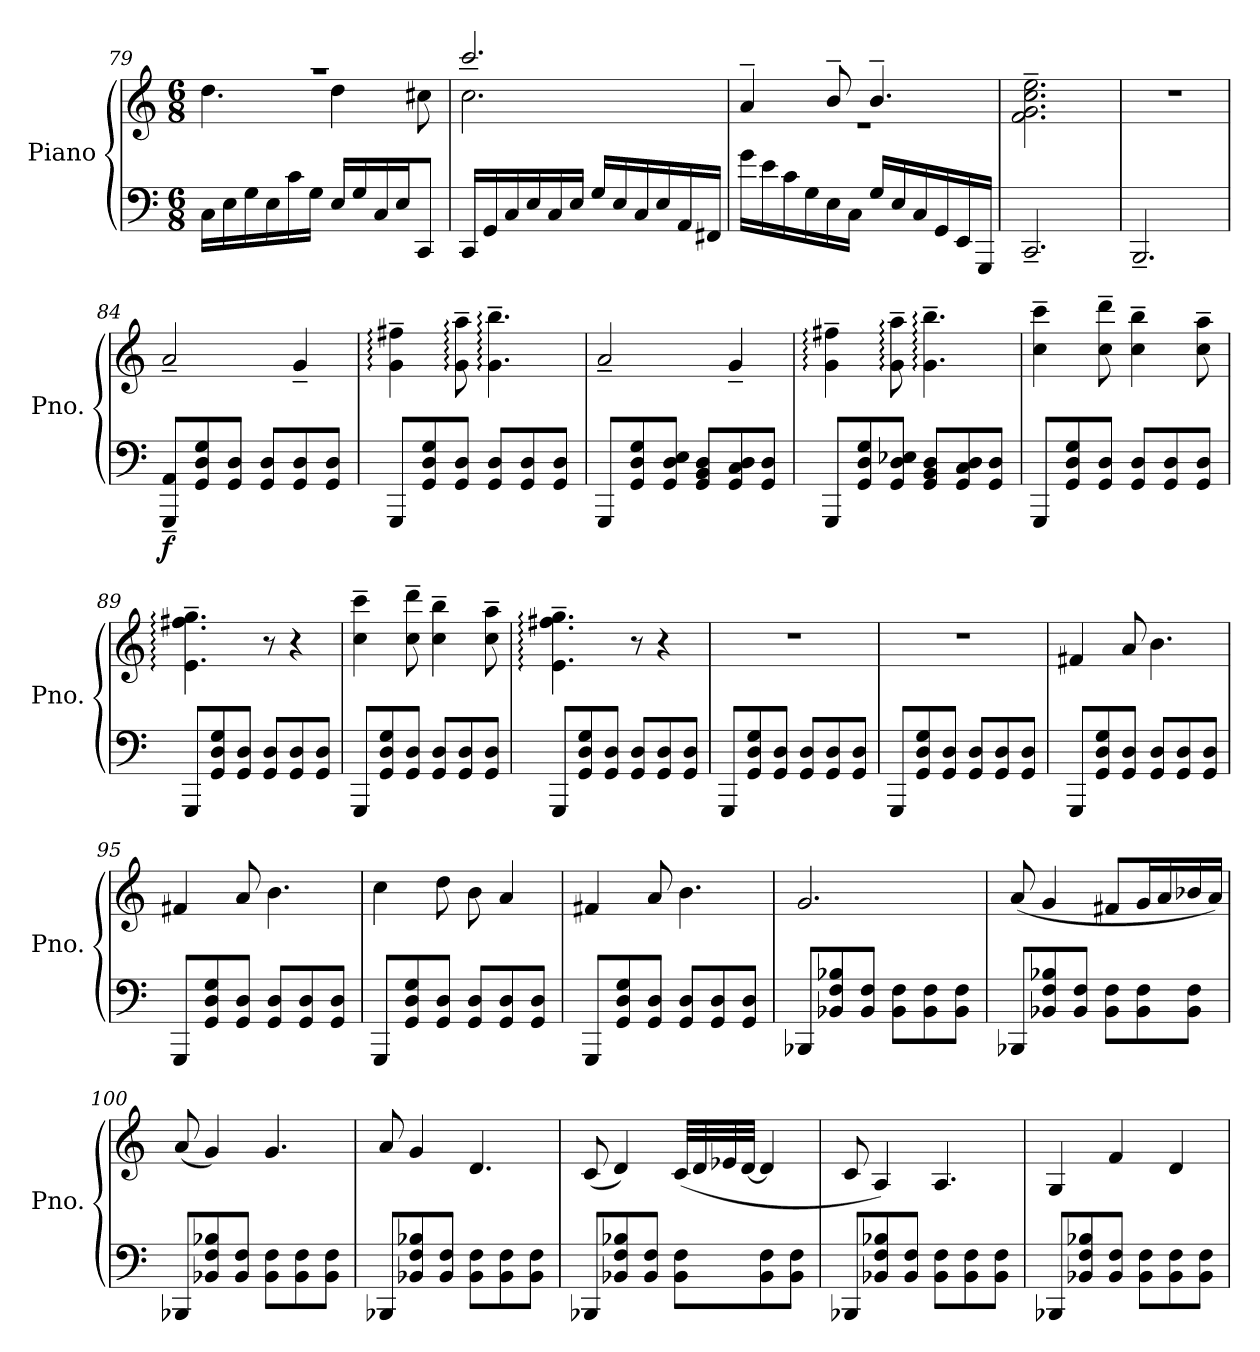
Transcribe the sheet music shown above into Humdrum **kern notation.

**kern	**kern	**dynam
*part1	*part1	*part1
*staff2	*staff1	*staff1/2
*I"Piano	*	*
*I'Pno.	*	*
!!LO:LB:g=z
*clefF4	*clefG2	*
*k[]	*k[]	*
*M6/8	*M6/8	*
=79	=79	=79
*	*^	*
16C\LL	2.r	4.dd\	.
16E\	.	.	.
16G\	.	.	.
16E\	.	.	.
16c\	.	.	.
16G\JJ	.	.	.
16E/LL	.	4dd\	.
16G/	.	.	.
16C/	.	.	.
16E/J	.	.	.
8CC/J	.	8cc#X\	.
=80	=80	=80	=80
16CC/LL	2.ccc/	2.cc\	.
16GG/	.	.	.
16C/	.	.	.
16E/	.	.	.
16C/	.	.	.
16E/JJ	.	.	.
16G/LL	.	.	.
16E/	.	.	.
16C/	.	.	.
16E/	.	.	.
16AA/	.	.	.
16FF#X/JJ	.	.	.
=81	=81	=81	=81
16g\LL	4a~/	2.r	.
16e\	.	.	.
16c\	.	.	.
16G\	.	.	.
16E\	8b~/	.	.
16C\JJ	.	.	.
16G/LL	4.b~/	.	.
16E/	.	.	.
16C/	.	.	.
16GG/	.	.	.
16EE/	.	.	.
16GGG/JJ	.	.	.
*	*v	*v	*
=82	=82	=82
2.CC~/	2.f\~ 2.g\~ 2.cc\~ 2.ee\~	.
=83	=83	=83
2.BBB~/	2.r	.
=84	=84	=84
*	*MM90	*
!	!	!LO:DY:b=2
8GGG/~ 8AA/~L	2a~/	f
8GG/ 8D/ 8G/	.	.
8GG/ 8D/J	.	.
8GG/ 8D/L	.	.
8GG/ 8D/	4g~/	.
8GG/ 8D/J	.	.
=85	=85	=85
8GGG/L	4g\:~ 4ff#X\:~	.
8GG/ 8D/ 8G/	.	.
8GG/ 8D/J	8g\:~ 8aa\:~	.
8GG/ 8D/L	4.g\:~ 4.bb\:~	.
8GG/ 8D/	.	.
8GG/ 8D/J	.	.
=86	=86	=86
8GGG/L	2a~/	.
8GG/ 8D/ 8G/	.	.
8GG/ 8D/ 8E/J	.	.
8GG/ 8BB/ 8D/L	.	.
8GG/ 8C/ 8D/	4g~/	.
8GG/ 8D/J	.	.
!!LO:LB:g=z
=87	=87	=87
8GGG/L	4g\:~ 4ff#X\:~	.
8GG/ 8D/ 8G/	.	.
8GG/ 8D/ 8E-X/J	8g\:~ 8aa\:~	.
8GG/ 8BB/ 8D/L	4.g\:~ 4.bb\:~	.
8GG/ 8C/ 8D/	.	.
8GG/ 8D/J	.	.
=88	=88	=88
8GGG/L	4cc\~ 4ccc\~	.
8GG/ 8D/ 8G/	.	.
8GG/ 8D/J	8cc\~ 8ddd\~	.
8GG/ 8D/L	4cc\~ 4bb\~	.
8GG/ 8D/	.	.
8GG/ 8D/J	8cc\~ 8aa\~	.
=89	=89	=89
8GGG/L	4.e\:~ 4.ff#X\:~ 4.gg\:~	.
8GG/ 8D/ 8G/	.	.
8GG/ 8D/J	.	.
8GG/ 8D/L	8r	.
8GG/ 8D/	4r	.
8GG/ 8D/J	.	.
=90	=90	=90
8GGG/L	4cc\~ 4ccc\~	.
8GG/ 8D/ 8G/	.	.
8GG/ 8D/J	8cc\~ 8ddd\~	.
8GG/ 8D/L	4cc\~ 4bb\~	.
8GG/ 8D/	.	.
8GG/ 8D/J	8cc\~ 8aa\~	.
=91	=91	=91
8GGG/L	4.e\:~ 4.ff#X\:~ 4.gg\:~	.
8GG/ 8D/ 8G/	.	.
8GG/ 8D/J	.	.
8GG/ 8D/L	8r	.
8GG/ 8D/	4r	.
8GG/ 8D/J	.	.
=92	=92	=92
8GGG/L	2.r	.
8GG/ 8D/ 8G/	.	.
8GG/ 8D/J	.	.
8GG/ 8D/L	.	.
8GG/ 8D/	.	.
8GG/ 8D/J	.	.
=93	=93	=93
8GGG/L	2.r	.
8GG/ 8D/ 8G/	.	.
8GG/ 8D/J	.	.
8GG/ 8D/L	.	.
8GG/ 8D/	.	.
8GG/ 8D/J	.	.
=94	=94	=94
8GGG/L	4f#X/	.
8GG/ 8D/ 8G/	.	.
8GG/ 8D/J	8a/	.
8GG/ 8D/L	4.b\	.
8GG/ 8D/	.	.
8GG/ 8D/J	.	.
=95	=95	=95
8GGG/L	4f#X/	.
8GG/ 8D/ 8G/	.	.
8GG/ 8D/J	8a/	.
8GG/ 8D/L	4.b\	.
8GG/ 8D/	.	.
8GG/ 8D/J	.	.
!!LO:LB:g=z
=96	=96	=96
8GGG/L	4cc\	.
8GG/ 8D/ 8G/	.	.
8GG/ 8D/J	8dd\	.
8GG/ 8D/L	8b\	.
8GG/ 8D/	4a/	.
8GG/ 8D/J	.	.
=97	=97	=97
8GGG/L	4f#X/	.
8GG/ 8D/ 8G/	.	.
8GG/ 8D/J	8a/	.
8GG/ 8D/L	4.b\	.
8GG/ 8D/	.	.
8GG/ 8D/J	.	.
=98	=98	=98
8BBB-X/L	2.g/	.
8BB-X/ 8F/ 8B-X/	.	.
8BB-/ 8F/J	.	.
8BB-\ 8F\L	.	.
8BB-\ 8F\	.	.
8BB-\ 8F\J	.	.
=99	=99	=99
8BBB-X/L	(8a/	.
8BB-X/ 8F/ 8B-X/	4g/	.
8BB-/ 8F/J	.	.
8BB-\ 8F\L	8f#X/L	.
8BB-\ 8F\	16g/L	.
.	16a/	.
8BB-\ 8F\J	16b-X/	.
.	16a/JJ)	.
=100	=100	=100
8BBB-X/L	(8a/	.
8BB-X/ 8F/ 8B-X/	4g/)	.
8BB-/ 8F/J	.	.
8BB-\ 8F\L	4.g/	.
8BB-\ 8F\	.	.
8BB-\ 8F\J	.	.
=101	=101	=101
8BBB-X/L	8a/	.
8BB-X/ 8F/ 8B-X/	4g/	.
8BB-/ 8F/J	.	.
8BB-\ 8F\L	4.d/	.
8BB-\ 8F\	.	.
8BB-\ 8F\J	.	.
=102	=102	=102
8BBB-X/L	(8c/	.
8BB-X/ 8F/ 8B-X/	4d/)	.
8BB-/ 8F/J	.	.
8BB-\ 8F\L	(32c/LLL	.
.	32d/	.
.	32e-X/	.
.	[32d/JJJ	.
8BB-\ 8F\	4d/]	.
8BB-\ 8F\J	.	.
=103	=103	=103
8BBB-X/L	8c/	.
8BB-X/ 8F/ 8B-X/	4A/)	.
8BB-/ 8F/J	.	.
8BB-\ 8F\L	4.A/	.
8BB-\ 8F\	.	.
8BB-\ 8F\J	.	.
=104	=104	=104
8BBB-X/L	4G/	.
8BB-X/ 8F/ 8B-X/	.	.
8BB-/ 8F/J	4f/	.
8BB-\ 8F\L	.	.
8BB-\ 8F\	4d/	.
8BB-\ 8F\J	.	.
=	=	=
*-	*-	*-
